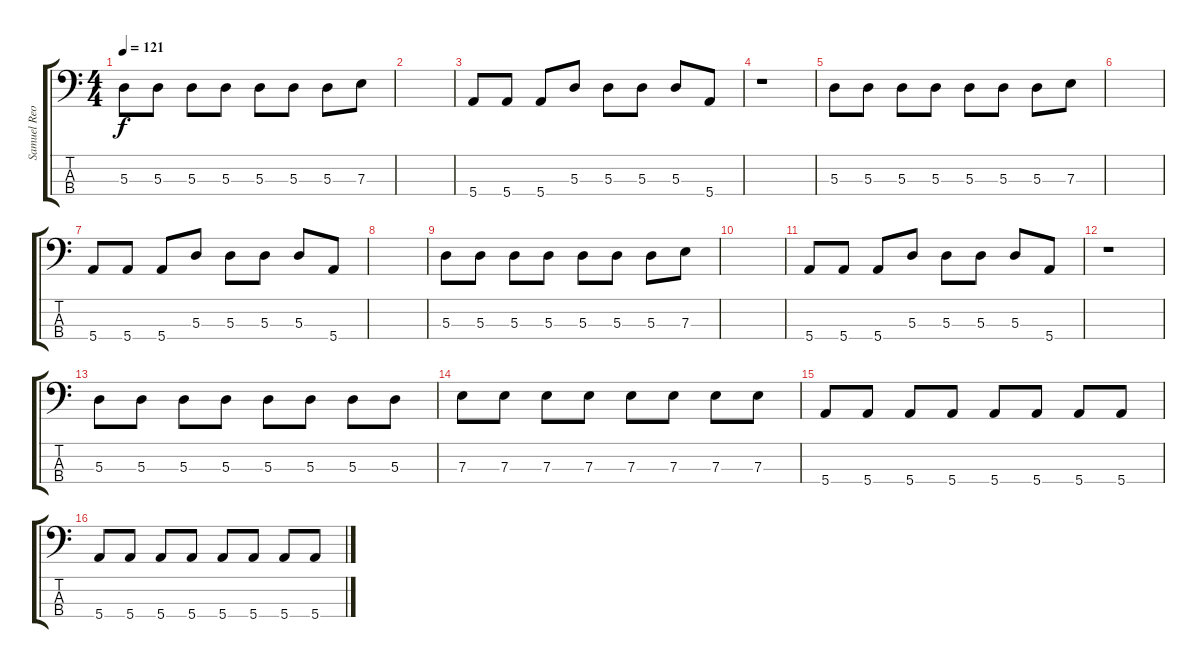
\track ("Samuel Reoli" "Samuel Reo") {instrument electricbassfinger}
\staff {score tabs}
\tuning (G2 D2 A1 E1) {hide}
\ts (4 4)
\tempo 121
\clef f4
\ks c
5.3.8{dy f} 5.3.8 5.3.8 5.3.8 5.3.8 5.3.8 5.3.8 7.3.8 |
|
5.4.8 5.4.8 5.4.8 5.3.8 5.3.8 5.3.8 5.3.8 5.4.8 |
r.1 |
5.3.8 5.3.8 5.3.8 5.3.8 5.3.8 5.3.8 5.3.8 7.3.8 |
|
5.4.8 5.4.8 5.4.8 5.3.8 5.3.8 5.3.8 5.3.8 5.4.8 |
|
5.3.8 5.3.8 5.3.8 5.3.8 5.3.8 5.3.8 5.3.8 7.3.8 |
|
5.4.8 5.4.8 5.4.8 5.3.8 5.3.8 5.3.8 5.3.8 5.4.8 |
r.1 |
5.3.8 5.3.8 5.3.8 5.3.8 5.3.8 5.3.8 5.3.8 5.3.8 |
7.3.8 7.3.8 7.3.8 7.3.8 7.3.8 7.3.8 7.3.8 7.3.8 |
5.4.8 5.4.8 5.4.8 5.4.8 5.4.8 5.4.8 5.4.8 5.4.8 |
5.4.8 5.4.8 5.4.8 5.4.8 5.4.8 5.4.8 5.4.8 5.4.8
